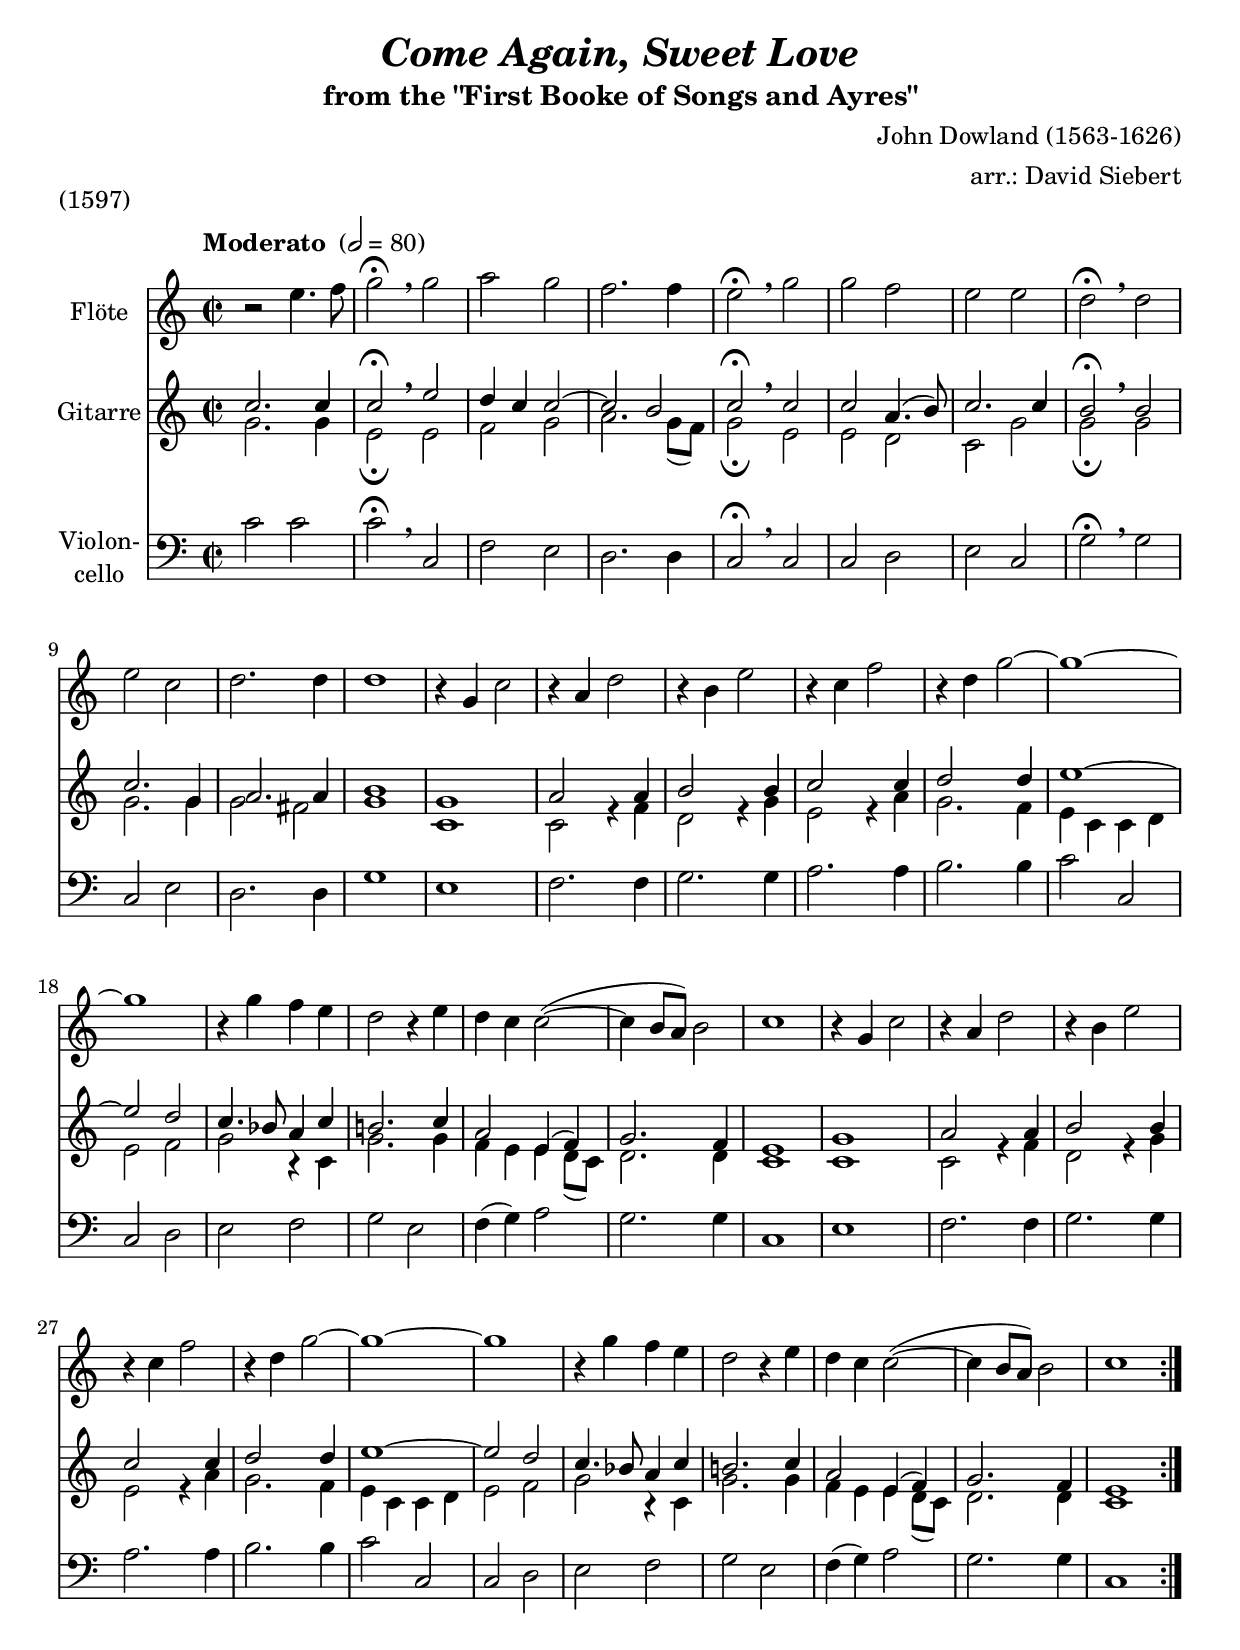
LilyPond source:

\version "2.18.2"
\include "deutsch.ly"

#(set-global-staff-size 21.5)

\header {
  title     = \markup \bold \italic "Come Again, Sweet Love"
  subtitle  = "from the \"First Booke of Songs and Ayres\""
  composer  = "John Dowland (1563-1626)"
  arranger  = "arr.: David Siebert"
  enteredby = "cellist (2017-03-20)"
  piece     = "(1597)"
}

voiceconsts = {
 \key g \major
 \clef "treble"
 %\numericTimeSignature
 \compressFullBarRests
 \time 2/2
  \set tupletSpannerDuration = #(ly:make-moment 1 4)
  % Set default beaming for all staves
%  \set Timing.beamExceptions = #'()
%  \set Timing.baseMoment     = #(ly:make-moment 1 4)
%  \set Timing.beatStructure  = #'(1 1)
 \tempo "Moderato " 2=80
}

mifl = "flute"
migt = "acoustic guitar (nylon)"
%mist = "string ensemble 1"
mist = "clarinet"
miba = "bassoon"
%mikl = "acoustic grand"

va = \relative c'' {
  \voiceconsts

  \repeat volta 2 {
    r2 h4. c8
    d2\fermata \breathe d
    e d
    c2. c4
    h2\fermata \breathe d
    
    d c
    h h
    a\fermata \breathe a
    h g
    a2. a4
    a1
    r4 d, g2
    
    r4 e a2
    r4 fis h2
    r4 g c2
    r4 a d2~
    d1~
    d
    
    r4 d c h
    a2 r4 h
    a g g2(~
    g4 fis8 e) fis2
    g1
    r4
    d g2
    
    r4 e a2
    r4 fis h2
    r4 g c2
    r4 a d2~
    d1~
    d
    r4 d c h
    
    a2 r4 h
    a g g2(~
    g4 fis8 e) fis2
    g1
  }
}

vb = \relative c'' {
  \voiceconsts

  \repeat volta 2 {
    g2. g4
    g2\fermata \breathe h
    a4 g g2~
    g fis
    g\fermata \breathe g
    
    g e4.( fis8)
    g2. g4
    fis2\fermata \breathe fis
    g2. d4
    e2. e4
    fis1
    d
    
    e2 s4 e
    fis2 s4 fis
    g2 s4 g
    a2 s4 a
    h1~
    h2 a
    
    g4. f8 e4 g
    fis!2. g4
    e2 h4( c)
    d2. c4
    h1
    d
    
    e2 s4 e
    fis2 s4 fis
    g2 s4 g
    a2 s4 a
    h1~
    h2 a
    g4. f8 e4 g
    
    fis!2. g4
    e2 h4( c)
    d2. c4
    h1
  }
}

vc = \relative c' {
  \voiceconsts

  \repeat volta 2 {
    d2. d4
    h2\fermata \breathe h
    c d
    e2. d8( c)
    d2\fermata \breathe h
    
    h a
    g d'
    d\fermata \breathe d
    d2. d4
    d2 cis
    d1
    g,

    g2 r4 c
    a2 r4 d
    h2 r4 e
    d2. c4
    h g g a
    h2 c
    
    d r4 g,
    d'2. d4
    c h h a8( g)
    a2. a4
    g1
    g

    g2 r4 c
    a2 r4 d
    h2 r4 e
    d2. c4
    h g g a
    h2 c
    d r4 g,
    
    d'2. d4
    c h h a8( g)
    a2. a4
    g1
  }
}

vd = \relative c' {
  \voiceconsts
  \clef "bass"

  \repeat volta 2 {
    g2 g
    g\fermata \breathe g,
    c h
    a2. a4
    g2\fermata \breathe g
    
    g a
    h g
    d'\fermata \breathe d
    g, h
    a2. a4
    d1
    h
    
    c2. c4
    d2. d4
    e2. e4
    fis2. fis4
    g2 g,
    g a
    
    h c
    d h
    c4( d) e2
    d2. d4
    g,1
    h
    
    c2. c4
    d2. d4
    e2. e4
    fis2. fis4
    g2 g,
    g a
    h c
    
    d h
    c4( d) e2
    d2. d4
    g,1
  }
}


music = <<
      \new Staff {
        \set Staff.midiInstrument = \mifl
        \set Staff.instrumentName = \markup \center-column { "Flöte" }
        \transpose g c' { \va }
      }

      \new Staff {
        \set Staff.midiInstrument = \migt
        \set Staff.instrumentName = \markup \center-column { "Gitarre" }
        \transpose g c' { << \vb \\ \vc >> }
      }

      \new Staff {
        \set Staff.midiInstrument = \miba
        \set Staff.instrumentName = \markup \center-column { "Violon-" "cello" }
        \transpose g c' { \vd }
      }
>>

\book {
  \score {
   \music
    \layout {}
  }

  \score {
    \unfoldRepeats \music

    \midi {
      \context {
        \Score
      }
    }
  }
}
